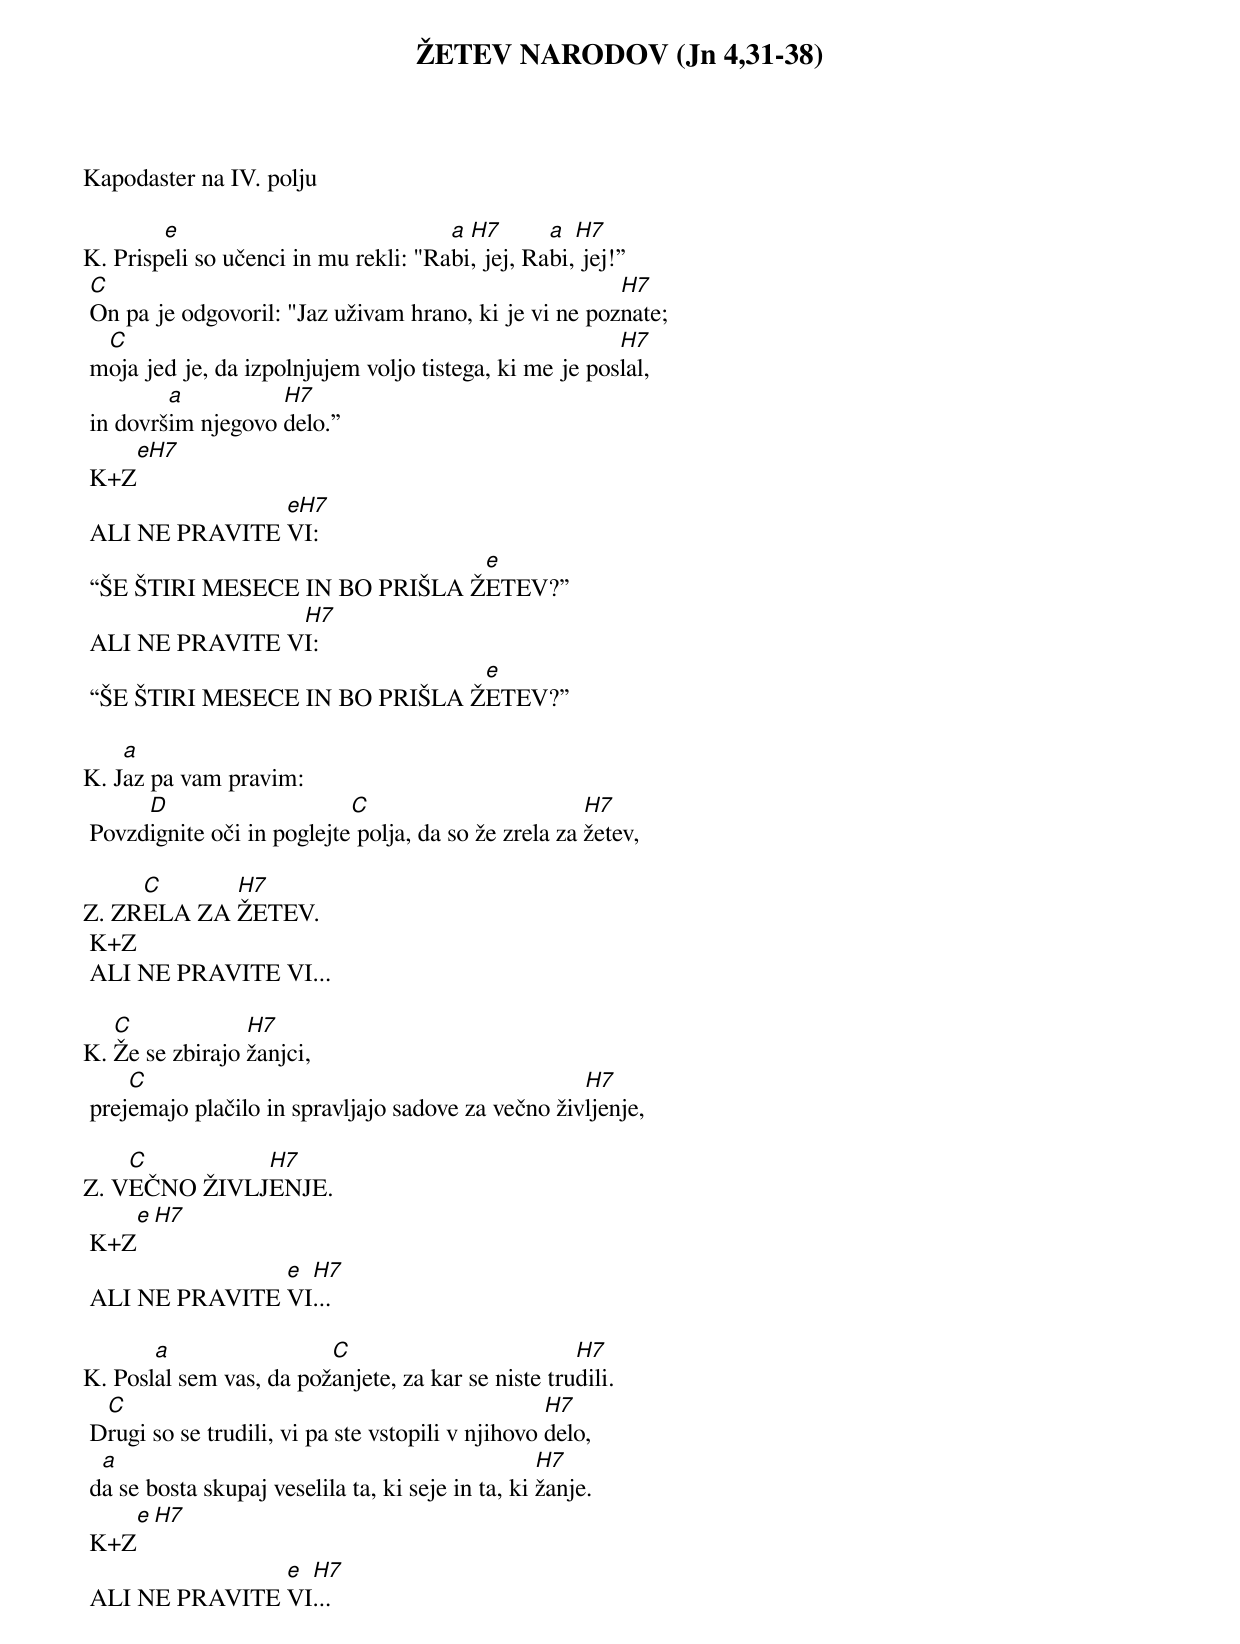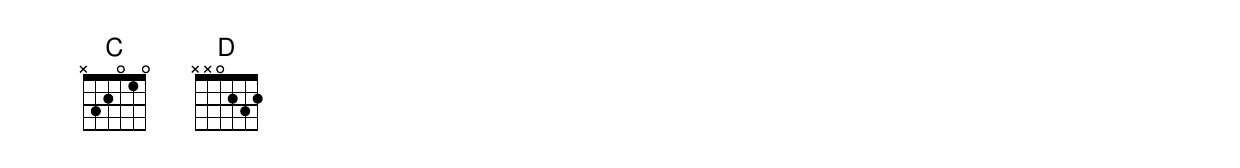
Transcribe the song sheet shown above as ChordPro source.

{title: ŽETEV NARODOV (Jn 4,31-38)}

Kapodaster na IV. polju

K.	Prisp[e]eli so učenci in mu rekli: "Ra[a]bi[H7], jej, Ra[a]bi,[H7] jej!”
	[C]On pa je odgovoril: "Jaz uživam hrano, ki je vi ne poz[H7]nate;
	m[C]oja jed je, da izpolnjujem voljo tistega, ki me je pos[H7]lal,
	in dovrš[a]im njegovo [H7]delo.”
	K+Z[eH7]
	ALI NE PRAVITE [eH7]VI:
	“ŠE ŠTIRI MESECE IN BO PRIŠLA Ž[e]ETEV?”
	ALI NE PRAVITE V[H7]I:
	“ŠE ŠTIRI MESECE IN BO PRIŠLA Ž[e]ETEV?”

K.	J[a]az pa vam pravim:
	Povzd[D]ignite oči in poglejte[C] polja, da so že zrela za [H7]žetev,

Z.	ZR[C]ELA ZA [H7]ŽETEV.
	K+Z
	ALI NE PRAVITE VI...

K.	[C]Že se zbirajo [H7]žanjci,
	prej[C]emajo plačilo in spravljajo sadove za večno živ[H7]ljenje,

Z.	V[C]EČNO ŽIVLJ[H7]ENJE.
	K+Z[e][H7]
	ALI NE PRAVITE [e]VI[H7]...

K.	Posl[a]al sem vas, da pož[C]anjete, za kar se niste tru[H7]dili.
	D[C]rugi so se trudili, vi pa ste vstopili v njihovo [H7]delo,
	d[a]a se bosta skupaj veselila ta, ki seje in ta, ki [H7]žanje.
	K+Z[e][H7]
	ALI NE PRAVITE [e]VI[H7]...
